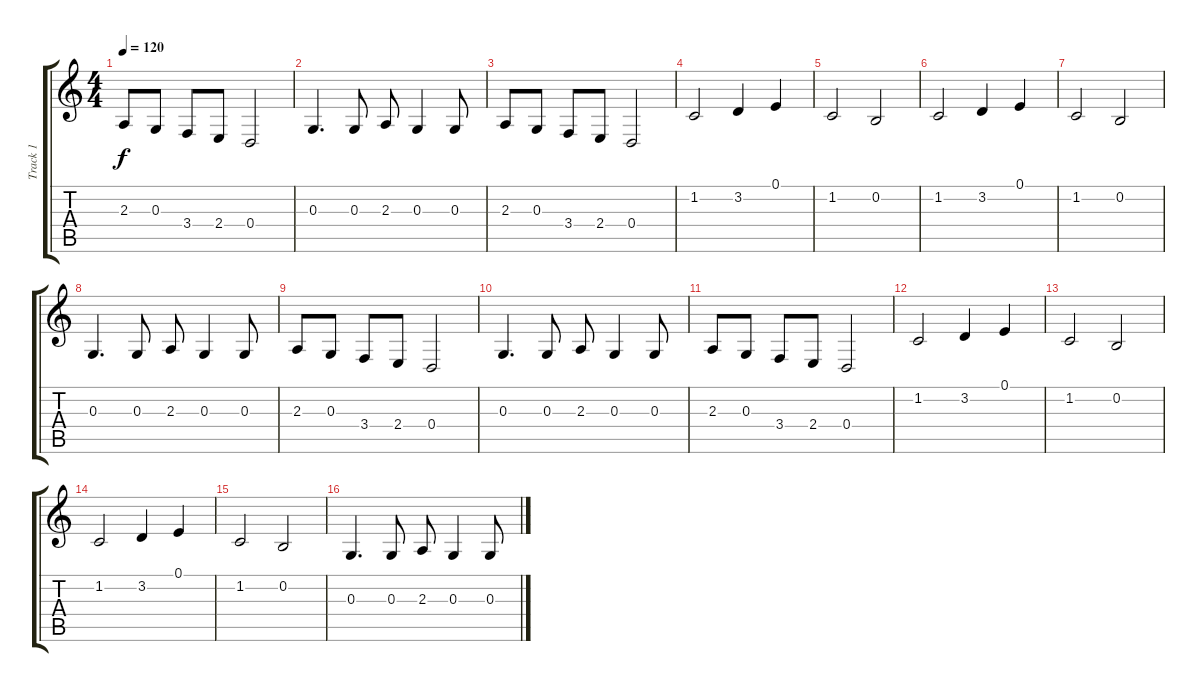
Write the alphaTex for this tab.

\track ("Track 1" "Track 1") {instrument violin}
\staff {score tabs}
\tuning (E4 B3 G3 D3 A2 E2) {hide}
\ts (4 4)
\tempo 120
\clef g2
\ks c
2.3.8{dy f} 0.3.8 3.4.8 2.4.8 0.4.2 |
0.3.4{d} 0.3.8 2.3.8 0.3.4 0.3.8 |
2.3.8 0.3.8 3.4.8 2.4.8 0.4.2 |
1.2.2 3.2.4 0.1.4 |
1.2.2 0.2.2 |
1.2.2 3.2.4 0.1.4 |
1.2.2 0.2.2 |
0.3.4{d} 0.3.8 2.3.8 0.3.4 0.3.8 |
2.3.8 0.3.8 3.4.8 2.4.8 0.4.2 |
0.3.4{d} 0.3.8 2.3.8 0.3.4 0.3.8 |
2.3.8 0.3.8 3.4.8 2.4.8 0.4.2 |
1.2.2 3.2.4 0.1.4 |
1.2.2 0.2.2 |
1.2.2 3.2.4 0.1.4 |
1.2.2 0.2.2 |
0.3.4{d} 0.3.8 2.3.8 0.3.4 0.3.8
